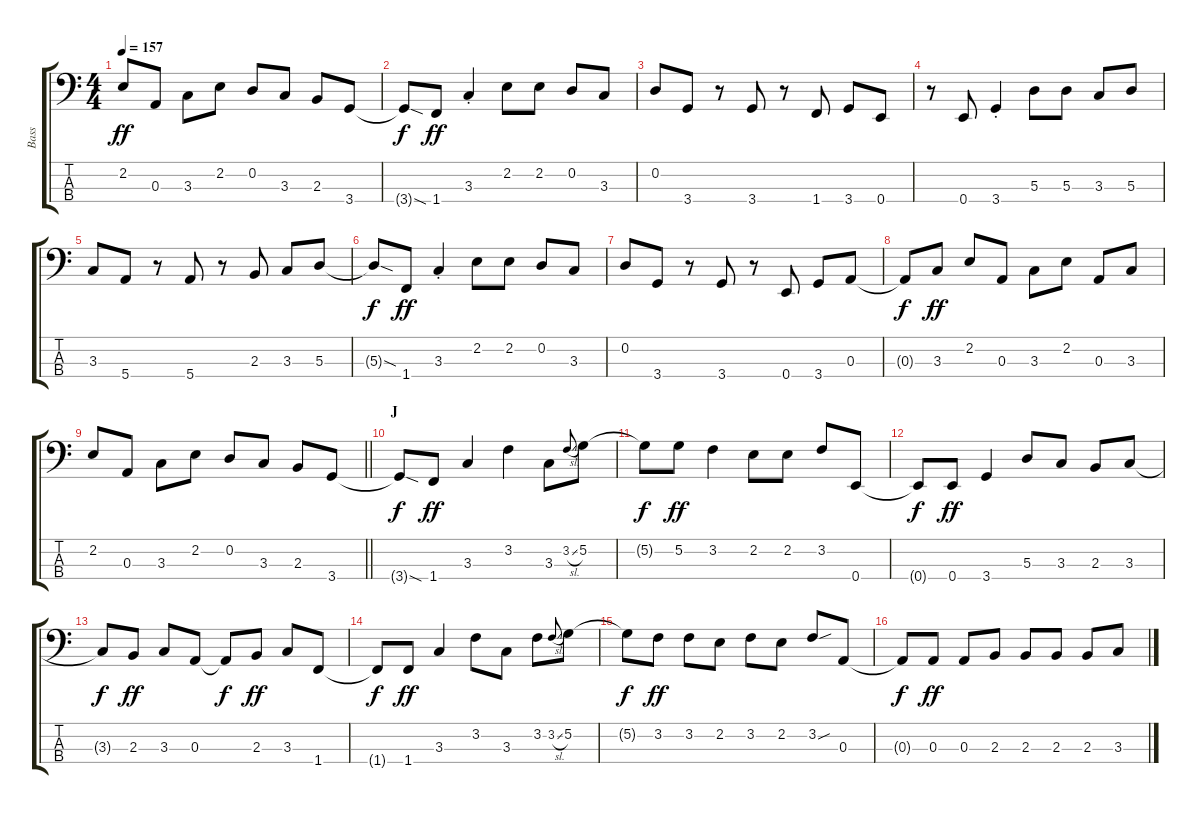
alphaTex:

\track ("Bass" "Bass") {instrument electricbasspick}
\staff {score tabs}
\tuning (G2 D2 A1 E1) {hide}
\ts (4 4)
\tempo 157
\clef f4
\ks c
2.2.8{dy ff} 0.3.8 3.3.8 2.2.8 0.2.8 3.3.8 2.3.8 3.4.8 |
3.4{sod t}.8{dy f} 1.4.8{dy ff} 3.3{st}.4 2.2.8 2.2.8 0.2.8 3.3.8 |
0.2.8 3.4.8 r.8 3.4.8 r.8 1.4.8 3.4.8 0.4.8 |
r.8 0.4.8 3.4{st}.4 5.3.8 5.3.8 3.3.8 5.3.8 |
3.3.8 5.4.8 r.8 5.4.8 r.8 2.3.8 3.3.8 5.3.8 |
5.3{sod t}.8{dy f} 1.4.8{dy ff} 3.3{st}.4 2.2.8 2.2.8 0.2.8 3.3.8 |
0.2.8 3.4.8 r.8 3.4.8 r.8 0.4.8 3.4.8 0.3.8 |
0.3{t}.8{dy f} 3.3.8{dy ff} 2.2.8 0.3.8 3.3.8 2.2.8 0.3.8 3.3.8 |
\barLineRight lightlight
2.2.8 0.3.8 3.3.8 2.2.8 0.2.8 3.3.8 2.3.8 3.4.8 |
\section ("" "J")
3.4{sod t}.8{dy f} 1.4.8{dy ff} 3.3.4 3.2.4 3.3.8 3.2{sl}.8{gr onbeat} 5.2.8 |
5.2{t}.8{dy f} 5.2.8{dy ff} 3.2.4 2.2.8 2.2.8 3.2.8 0.4.8 |
0.4{t}.8{dy f} 0.4.8{dy ff} 3.4.4 5.3.8 3.3.8 2.3.8 3.3.8 |
3.3{t}.8{dy f} 2.3.8{dy ff} 3.3.8 0.3.8 0.3{t}.8{dy f} 2.3.8{dy ff} 3.3.8 1.4.8 |
1.4{t}.8{dy f} 1.4.8{dy ff} 3.3.4 3.2.8 3.3.8 3.2.8 3.2{sl}.8{gr onbeat} 5.2.8 |
5.2{t}.8{dy f} 3.2.8{dy ff} 3.2.8 2.2.8 3.2.8 2.2.8 3.2{sou}.8 0.3.8 |
0.3{t}.8{dy f} 0.3.8{dy ff} 0.3.8 2.3.8 2.3.8 2.3.8 2.3.8 3.3.8
